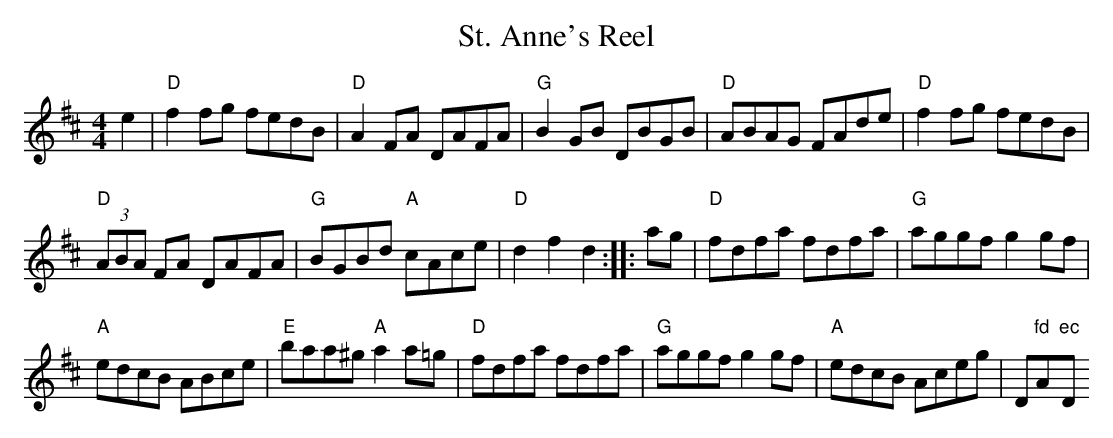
X:1
T:St. Anne's Reel
M:4/4
L:1/8
K:D
e2|"D"f2 fg fedB|"D"A2FA DAFA|"G"B2 GB DBGB|"D"ABAG FAde|"D"f2 fg fedB|!
"D"(3ABA FA DAFA|"G"BGBd "A"cAce|"D"d2f2d2:||:ag|"D"fdfa fdfa|"G"aggf g2
 gf|!
"A"edcB ABce|"E"baa^g "A"a2a=g|"D"fdfa fdfa|"G"aggf g2 gf|"A"edcB Aceg|"
D"fd "A"ec "D"d2:||
